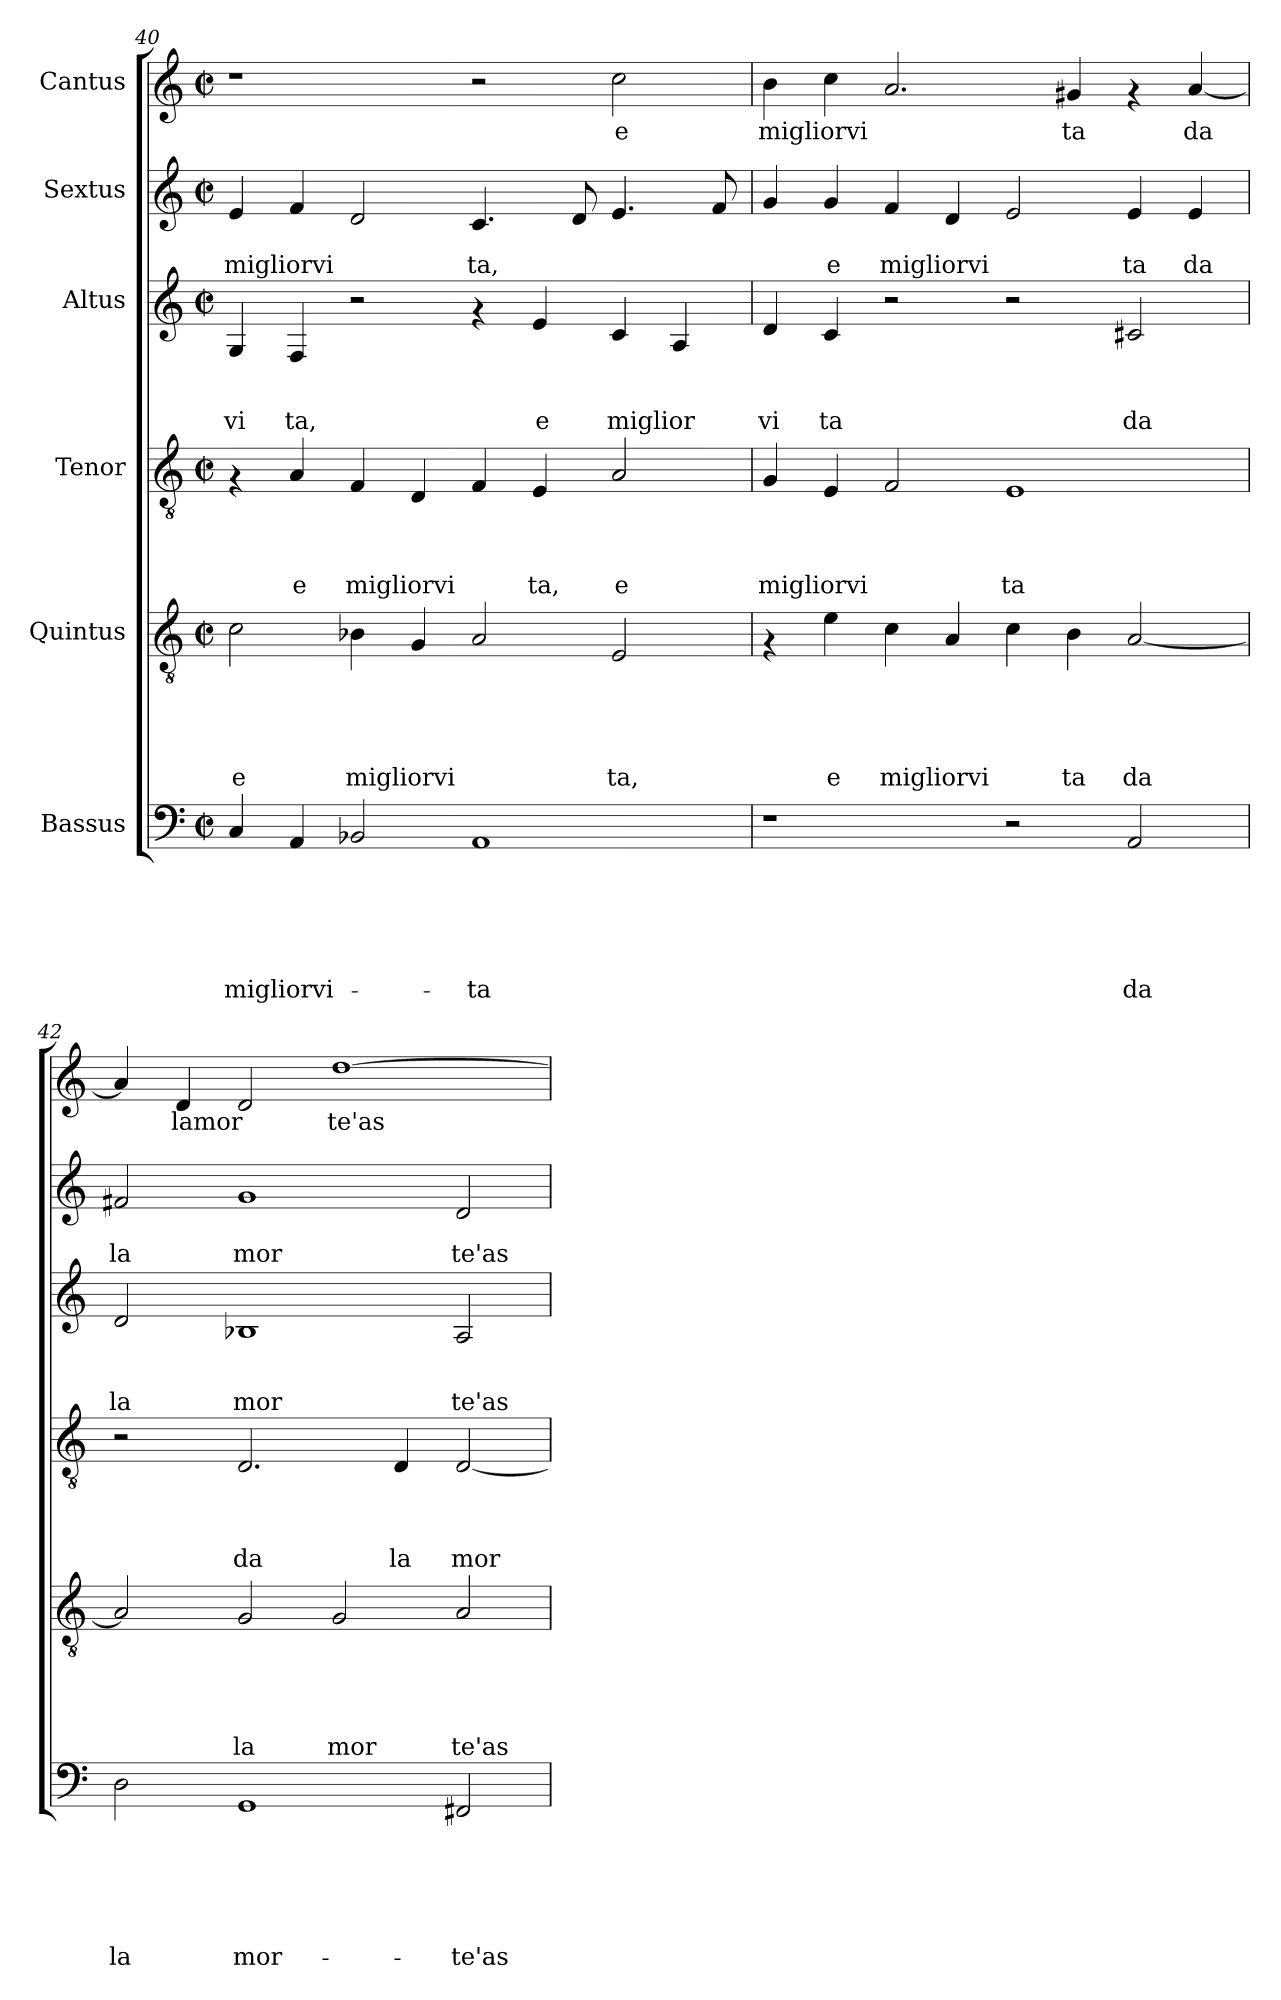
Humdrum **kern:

**kern	**text	**text	**text	**text	**text	**text	**kern	**text	**text	**text	**text	**text	**kern	**text	**text	**text	**text	**kern	**text	**text	**text	**kern	**text	**text	**kern	**text
*part6	*part6	*part6	*part6	*part6	*part6	*part6	*part5	*part5	*part5	*part5	*part5	*part5	*part4	*part4	*part4	*part4	*part4	*part3	*part3	*part3	*part3	*part2	*part2	*part2	*part1	*part1
*staff6	*staff6	*staff6	*staff6	*staff6	*staff6	*staff6	*staff5	*staff5	*staff5	*staff5	*staff5	*staff5	*staff4	*staff4	*staff4	*staff4	*staff4	*staff3	*staff3	*staff3	*staff3	*staff2	*staff2	*staff2	*staff1	*staff1
*I"Bassus	*	*	*	*	*	*	*I"Quintus	*	*	*	*	*	*I"Tenor	*	*	*	*	*I"Altus	*	*	*	*I"Sextus	*	*	*I"Cantus	*
!!LO:PB:g=z
*clefF4	*	*	*	*	*	*	*clefGv2	*	*	*	*	*	*clefGv2	*	*	*	*	*clefG2	*	*	*	*clefG2	*	*	*clefG2	*
*k[]	*	*	*	*	*	*	*k[]	*	*	*	*	*	*k[]	*	*	*	*	*k[]	*	*	*	*k[]	*	*	*k[]	*
*C:	*	*	*	*	*	*	*C:	*	*	*	*	*	*C:	*	*	*	*	*C:	*	*	*	*C:	*	*	*C:	*
*M2/2	*	*	*	*	*	*	*M2/2	*	*	*	*	*	*M2/2	*	*	*	*	*M2/2	*	*	*	*M2/2	*	*	*M2/2	*
*met(c|)	*	*	*	*	*	*	*met(c|)	*	*	*	*	*	*met(c|)	*	*	*	*	*met(c|)	*	*	*	*met(c|)	*	*	*met(c|)	*
=40	=40	=40	=40	=40	=40	=40	=40	=40	=40	=40	=40	=40	=40	=40	=40	=40	=40	=40	=40	=40	=40	=40	=40	=40	=40	=40
!	!	!	!	!	!	!LO:LY:b	!	!	!	!	!	!LO:LY:b	!	!	!	!	!	!	!	!	!LO:LY:b	!	!	!LO:LY:b	!	!
4C/	.	.	.	.	.	migliorvi-	2c\	.	.	.	.	e	4rF	.	.	.	.	4G/	.	.	vi	4e/	.	migliorvi	1r	.
!	!	!	!	!	!	!	!	!	!	!	!	!	!	!	!	!	!LO:LY:b	!	!	!	!LO:LY:b	!	!	!	!	!
4AA/	.	.	.	.	.	.	.	.	.	.	.	.	4A/	.	.	.	e	4F/	.	.	ta,	4f/	.	.	.	.
!	!	!	!	!	!	!	!	!	!	!	!	!LO:LY:b	!	!	!	!	!LO:LY:b	!	!	!	!	!	!	!	!	!
2BB-X/	.	.	.	.	.	.	4B-X\	.	.	.	.	migliorvi	4F/	.	.	.	migliorvi	2r	.	.	.	2d/	.	.	.	.
.	.	.	.	.	.	.	4G/	.	.	.	.	.	4D/	.	.	.	.	.	.	.	.	.	.	.	.	.
!	!	!	!	!	!	!LO:LY:b	!	!	!	!	!	!	!	!	!	!	!	!	!	!	!	!	!	!LO:LY:b	!	!
1AA	.	.	.	.	.	-ta	2A/	.	.	.	.	.	4F/	.	.	.	.	4rf	.	.	.	4.c/	.	ta,	2r	.
!	!	!	!	!	!	!	!	!	!	!	!	!	!	!	!	!	!LO:LY:b	!	!	!	!LO:LY:b	!	!	!	!	!
.	.	.	.	.	.	.	.	.	.	.	.	.	4E/	.	.	.	ta,	4e/	.	.	e	.	.	.	.	.
.	.	.	.	.	.	.	.	.	.	.	.	.	.	.	.	.	.	.	.	.	.	8d/	.	.	.	.
!	!	!	!	!	!	!	!	!	!	!	!	!LO:LY:b	!	!	!	!	!LO:LY:b	!	!	!	!LO:LY:b	!	!	!	!	!LO:LY:b
.	.	.	.	.	.	.	2E/	.	.	.	.	ta,	2A/	.	.	.	e	4c/	.	.	miglior	4.e/	.	.	2cc\	e
.	.	.	.	.	.	.	.	.	.	.	.	.	.	.	.	.	.	4A/	.	.	.	.	.	.	.	.
.	.	.	.	.	.	.	.	.	.	.	.	.	.	.	.	.	.	.	.	.	.	8f/	.	.	.	.
=41	=41	=41	=41	=41	=41	=41	=41	=41	=41	=41	=41	=41	=41	=41	=41	=41	=41	=41	=41	=41	=41	=41	=41	=41	=41	=41
!	!	!	!	!	!	!	!	!	!	!	!	!	!	!	!	!	!LO:LY:b	!	!	!	!LO:LY:b	!	!	!	!	!LO:LY:b
1r	.	.	.	.	.	.	4rF	.	.	.	.	.	4G/	.	.	.	migliorvi	4d/	.	.	vi	4g/	.	.	4b\	migliorvi
!	!	!	!	!	!	!	!	!	!	!	!	!LO:LY:b	!	!	!	!	!	!	!	!	!LO:LY:b	!	!	!LO:LY:b	!	!
.	.	.	.	.	.	.	4e\	.	.	.	.	e	4E/	.	.	.	.	4c/	.	.	ta	4g/	.	e	4cc\	.
!	!	!	!	!	!	!	!	!	!	!	!	!LO:LY:b	!	!	!	!	!	!	!	!	!	!	!	!LO:LY:b	!	!
.	.	.	.	.	.	.	4c\	.	.	.	.	migliorvi	2F/	.	.	.	.	2r	.	.	.	4f/	.	migliorvi	2.a/	.
.	.	.	.	.	.	.	4A/	.	.	.	.	.	.	.	.	.	.	.	.	.	.	4d/	.	.	.	.
!	!	!	!	!	!	!	!	!	!	!	!	!	!	!	!	!	!LO:LY:b	!	!	!	!	!	!	!	!	!
2r	.	.	.	.	.	.	4c\	.	.	.	.	.	1E	.	.	.	ta	2r	.	.	.	2e/	.	.	.	.
!	!	!	!	!	!	!	!	!	!	!	!	!LO:LY:b	!	!	!	!	!	!	!	!	!	!	!	!	!	!LO:LY:b
.	.	.	.	.	.	.	4B\	.	.	.	.	ta	.	.	.	.	.	.	.	.	.	.	.	.	4g#X/	ta
!	!	!	!	!	!	!LO:LY:b	!	!	!	!	!	!LO:LY:b	!	!	!	!	!	!	!	!	!LO:LY:b	!	!	!LO:LY:b	!	!
2AA/	.	.	.	.	.	da	[<2A/	.	.	.	.	da	.	.	.	.	.	2c#X/	.	.	da	4e/	.	ta	4rf	.
!	!	!	!	!	!	!	!	!	!	!	!	!	!	!	!	!	!	!	!	!	!	!	!	!LO:LY:b	!	!LO:LY:b
.	.	.	.	.	.	.	.	.	.	.	.	.	.	.	.	.	.	.	.	.	.	4e/	.	da	[<4a/	da
=42	=42	=42	=42	=42	=42	=42	=42	=42	=42	=42	=42	=42	=42	=42	=42	=42	=42	=42	=42	=42	=42	=42	=42	=42	=42	=42
!	!	!	!	!	!	!LO:LY:b	!	!	!	!	!	!	!	!	!	!	!	!	!	!	!LO:LY:b	!	!	!LO:LY:b	!	!
2D\	.	.	.	.	.	la	2A/]	.	.	.	.	.	2r	.	.	.	.	2d/	.	.	la	2f#X/	.	la	4a/]	.
!	!	!	!	!	!	!	!	!	!	!	!	!	!	!	!	!	!	!	!	!	!	!	!	!	!	!LO:LY:b
.	.	.	.	.	.	.	.	.	.	.	.	.	.	.	.	.	.	.	.	.	.	.	.	.	4d/	lamor
!	!	!	!	!	!	!LO:LY:b	!	!	!	!	!	!LO:LY:b	!	!	!	!	!LO:LY:b	!	!	!	!LO:LY:b	!	!	!LO:LY:b	!	!
1GG	.	.	.	.	.	mor-	2G/	.	.	.	.	la	2.D/	.	.	.	da	1B-X	.	.	mor	1g	.	mor	2d/	.
!	!	!	!	!	!	!	!	!	!	!	!	!LO:LY:b	!	!	!	!	!	!	!	!	!	!	!	!	!	!LO:LY:b
.	.	.	.	.	.	.	2G/	.	.	.	.	mor	.	.	.	.	.	.	.	.	.	.	.	.	[>1dd	te'as
!	!	!	!	!	!	!	!	!	!	!	!	!	!	!	!	!	!LO:LY:b	!	!	!	!	!	!	!	!	!
.	.	.	.	.	.	.	.	.	.	.	.	.	4D/	.	.	.	la	.	.	.	.	.	.	.	.	.
!	!	!	!	!	!	!LO:LY:b	!	!	!	!	!	!LO:LY:b	!	!	!	!	!LO:LY:b	!	!	!	!LO:LY:b	!	!	!LO:LY:b	!	!
2FF#X/	.	.	.	.	.	-te'as-	2A/	.	.	.	.	te'as	[<2D/	.	.	.	mor	2A/	.	.	te'as	2d/	.	te'as	.	.
=	=	=	=	=	=	=	=	=	=	=	=	=	=	=	=	=	=	=	=	=	=	=	=	=	=	=
*-	*-	*-	*-	*-	*-	*-	*-	*-	*-	*-	*-	*-	*-	*-	*-	*-	*-	*-	*-	*-	*-	*-	*-	*-	*-	*-
